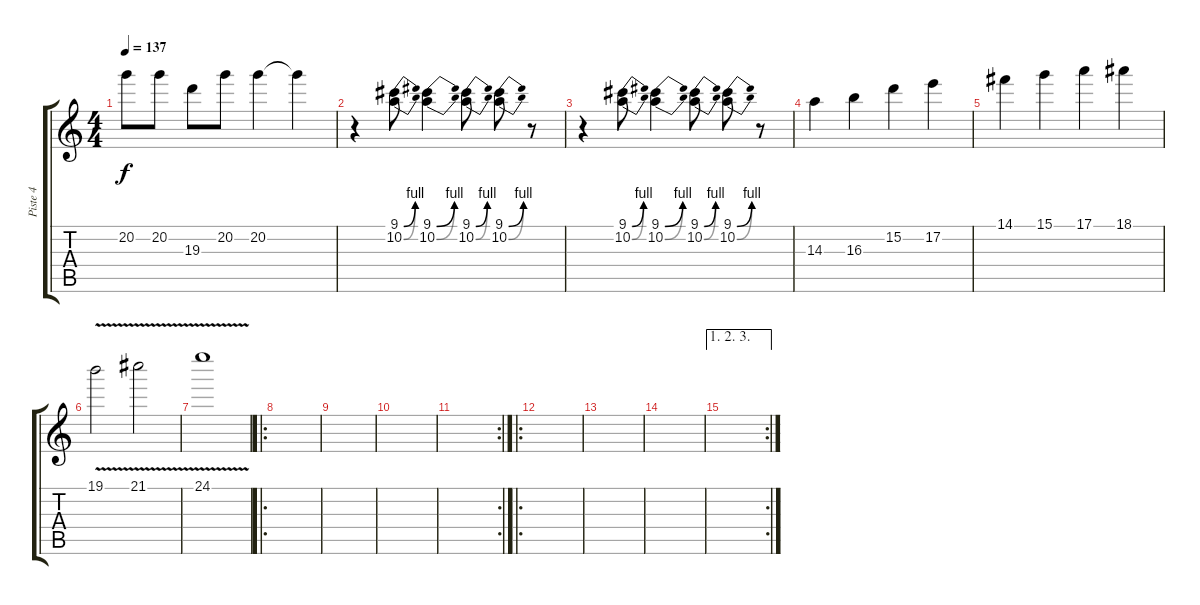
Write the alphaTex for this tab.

\track ("Piste 4" "Piste 4") {instrument overdrivenguitar}
\staff {score tabs}
\tuning (E4 B3 G3 D3 A2 E2) {hide}
\ts (4 4)
\tempo 137
\clef g2
\ks c
20.2.8{dy f} 20.2.8 19.3.8 20.2.8 20.2.4 20.2{t}.4 |
r.4 (9.1{be (bend 0 0 60 4)} 10.2{be (bend 0 0 60 4)}).8 (9.1{be (bend 0 0 60 4)} 10.2{be (bend 0 0 60 4)}).4 (9.1{be (bend 0 0 60 4)} 10.2{be (bend 0 0 60 4)}).8 (9.1{be (bend 0 0 60 4)} 10.2{be (bend 0 0 60 4)}).8 r.8 |
r.4 (9.1{be (bend 0 0 60 4)} 10.2{be (bend 0 0 60 4)}).8 (9.1{be (bend 0 0 60 4)} 10.2{be (bend 0 0 60 4)}).4 (9.1{be (bend 0 0 60 4)} 10.2{be (bend 0 0 60 4)}).8 (9.1{be (bend 0 0 60 4)} 10.2{be (bend 0 0 60 4)}).8 r.8 |
14.3.4 16.3.4 15.2.4 17.2.4 |
14.1.4 15.1.4 17.1.4 18.1.4 |
19.1{v}.2 21.1{v}.2 |
24.1{v}.1 |
\ro
|
|
|
\rc 2
|
\ro
|
|
|
\ae (1 2 3)
\rc 2
